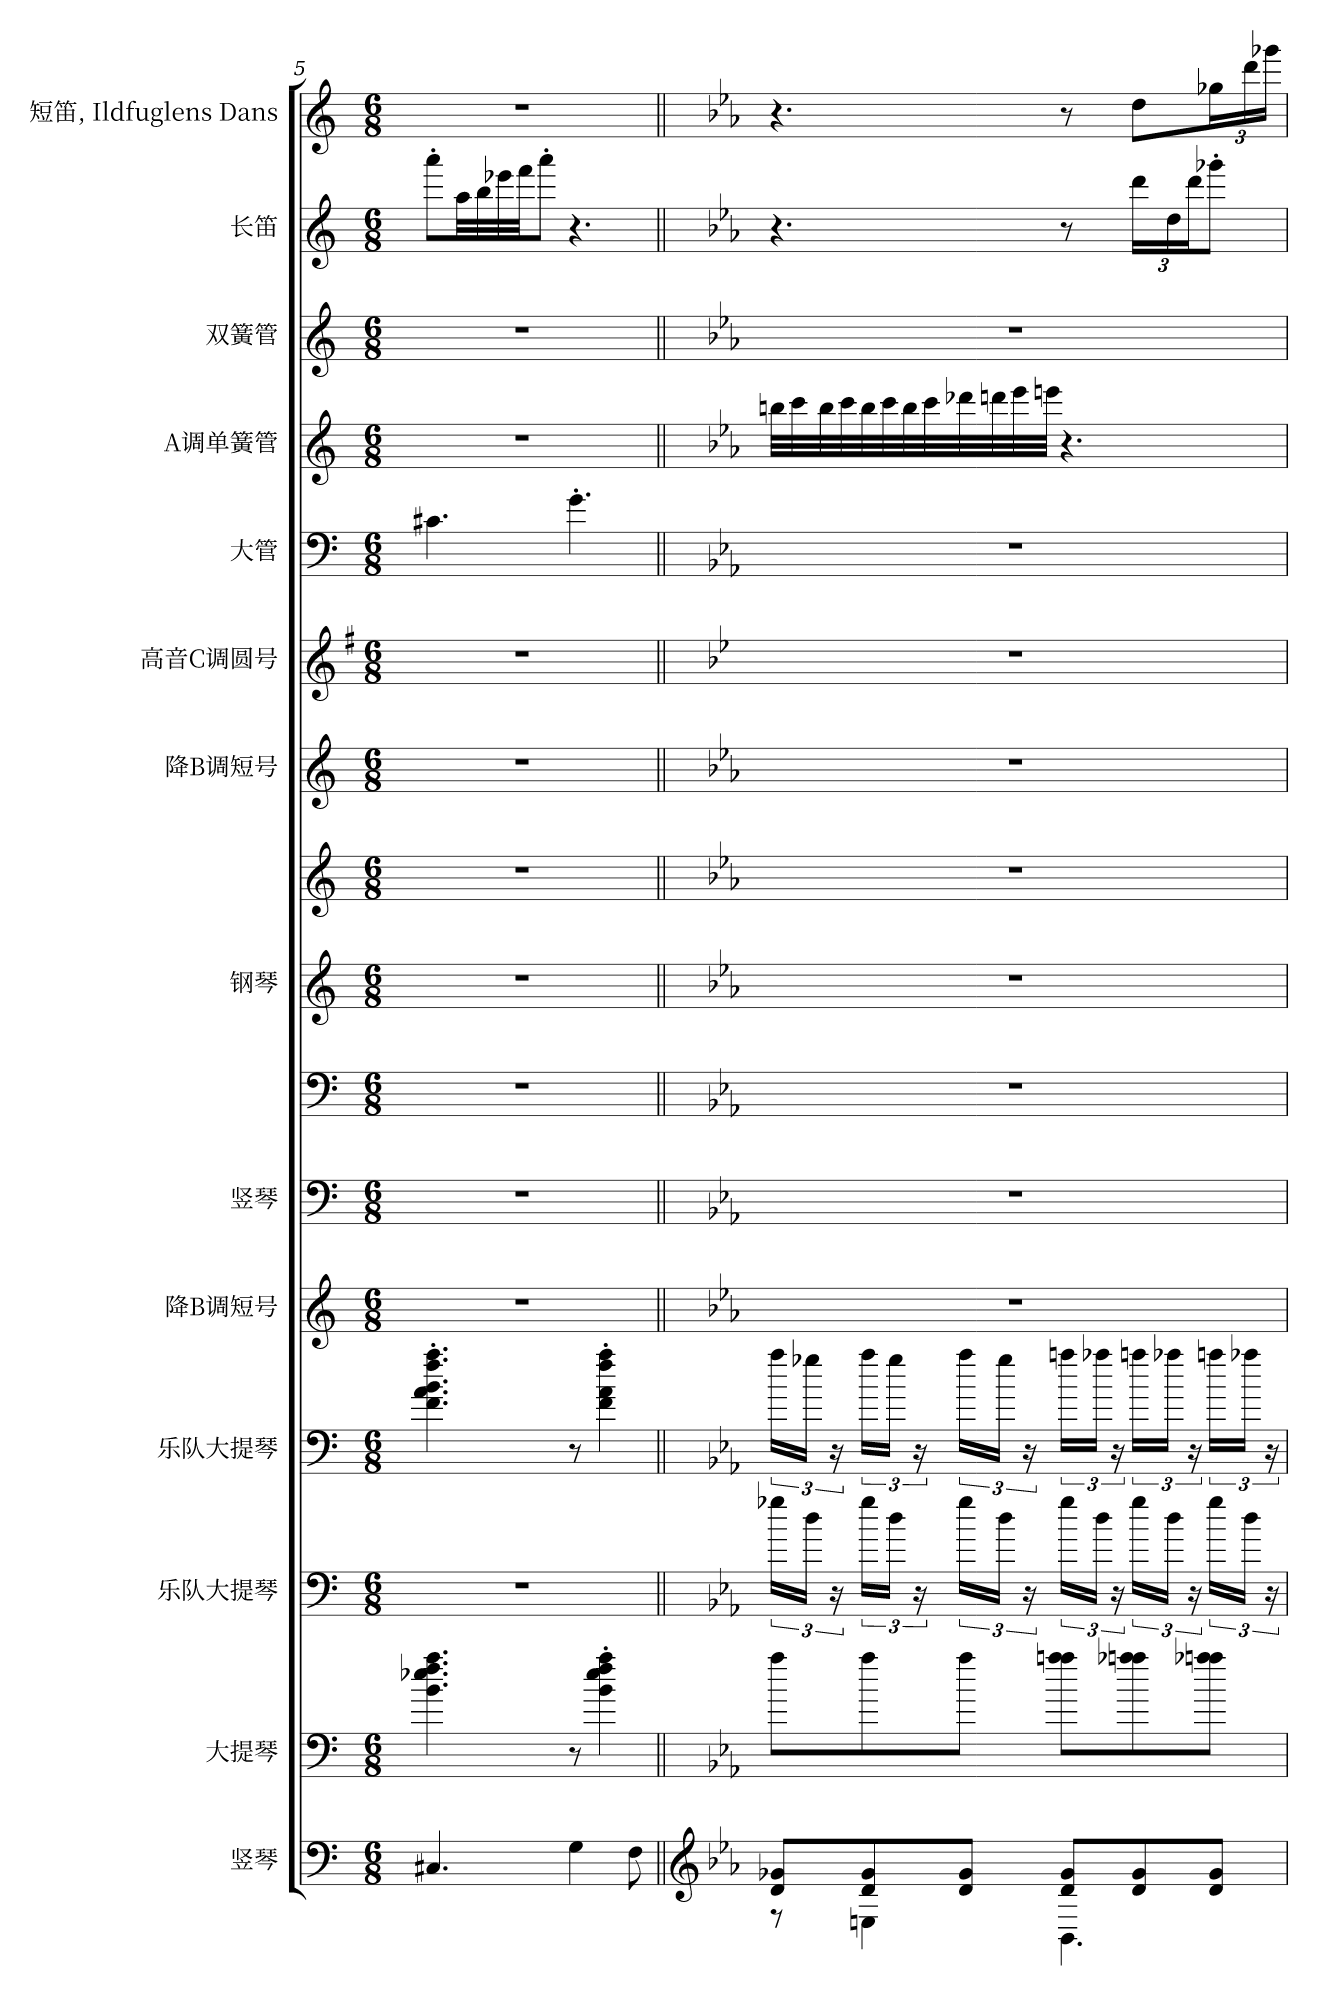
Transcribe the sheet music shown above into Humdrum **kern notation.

**kern	**kern	**kern	**kern	**kern	**kern	**kern	**kern	**kern	**kern	**kern	**kern	**kern	**kern	**kern	**kern
*part14	*part13	*part12	*part11	*part10	*part9	*part9	*part8	*part8	*part7	*part6	*part5	*part4	*part3	*part2	*part1
*staff16	*staff15	*staff14	*staff13	*staff12	*staff11	*staff10	*staff9	*staff8	*staff7	*staff6	*staff5	*staff4	*staff3	*staff2	*staff1
*I"竖琴	*I"大提琴	*I"乐队大提琴	*I"乐队大提琴	*I"降B调短号	*I"竖琴	*	*I"钢琴	*	*I"降B调短号	*I"高音C调圆号	*I"大管	*I"A调单簧管	*I"双簧管	*I"长笛	*I"短笛, Ildfuglens Dans
!!LO:PB:g=z
*clefF4	*clefF4	*clefF4	*clefF4	*clefG2	*clefF4	*clefF4	*clefG2	*clefG2	*clefG2	*clefG2	*clefF4	*clefG2	*clefG2	*clefG2	*clefG2
*	*	*	*	*ITrd1c2	*	*	*	*	*ITrd1c2	*ITrd4c7	*	*ITrd2c3	*	*	*ITrd-7c-12
*k[]	*k[]	*k[]	*k[]	*k[b-e-]	*k[]	*k[]	*k[]	*k[]	*k[b-e-]	*k[]	*k[]	*k[f#c#g#]	*k[]	*k[]	*k[]
*M6/8	*M6/8	*M6/8	*M6/8	*M6/8	*M6/8	*M6/8	*M6/8	*M6/8	*M6/8	*M6/8	*M6/8	*M6/8	*M6/8	*M6/8	*M6/8
=5	=5	=5	=5	=5	=5	=5	=5	=5	=5	=5	=5	=5	=5	=5	=5
4.C#X/	4.b\ 4.ee-X\ 4.ff\ 4.aa\	2.r	4.f\' 4.a\' 4.b\' 4.ff\' 4.aa\'	2.r	2.r	2.r	2.r	2.r	2.r	2.r	4.c#X\	2.r	2.r	8aaa'\L	2.r
.	.	.	.	.	.	.	.	.	.	.	.	.	.	32aa\LL	.
.	.	.	.	.	.	.	.	.	.	.	.	.	.	32bb\	.
.	.	.	.	.	.	.	.	.	.	.	.	.	.	32eee-X\	.
.	.	.	.	.	.	.	.	.	.	.	.	.	.	32fff\JJ	.
.	.	.	.	.	.	.	.	.	.	.	.	.	.	8aaa'\J	.
4G\	8r	.	8r	.	.	.	.	.	.	.	4.g'\	.	.	4.r	.
.	4b\' 4ee-\' 4ff\' 4aa\'	.	4f\' 4a\' 4ff\' 4aa\'	.	.	.	.	.	.	.	.	.	.	.	.
8F\	.	.	.	.	.	.	.	.	.	.	.	.	.	.	.
!!LO:PB:g=z
=6||	=6||	=6||	=6||	=6||	=6||	=6||	=6||	=6||	=6||	=6||	=6||	=6||	=6||	=6||	=6||
*clefG2	*	*	*	*	*	*	*	*	*	*	*	*	*	*	*
*k[b-e-a-]	*k[b-e-a-]	*k[b-e-a-]	*k[b-e-a-]	*k[b-e-a-d-g-]	*k[b-e-a-]	*k[b-e-a-]	*k[b-e-a-]	*k[b-e-a-]	*k[b-e-a-d-g-]	*k[b-e-a-]	*k[b-e-a-]	*k[]	*k[b-e-a-]	*k[b-e-a-]	*k[b-e-a-]
*^	*	*	*	*	*	*	*	*	*	*	*	*	*	*	*
8d/ 8g-X/L	8r	8aa-\L	24gg-X\LL	24aa-\LL	2.r	2.r	2.r	2.r	2.r	2.r	2.r	2.r	32gg#X\LLL	2.r	4.r	4.r
.	.	.	.	.	.	.	.	.	.	.	.	.	32aa\	.	.	.
.	.	.	24dd\JJ	24gg-X\JJ	.	.	.	.	.	.	.	.	.	.	.	.
.	.	.	.	.	.	.	.	.	.	.	.	.	32gg#\	.	.	.
.	.	.	24r	24r	.	.	.	.	.	.	.	.	.	.	.	.
.	.	.	.	.	.	.	.	.	.	.	.	.	32aa\	.	.	.
8d/ 8g-/	4En\	8aa-\	24gg-\LL	24aa-\LL	.	.	.	.	.	.	.	.	32gg#\	.	.	.
.	.	.	.	.	.	.	.	.	.	.	.	.	32aa\	.	.	.
.	.	.	24dd\JJ	24gg-\JJ	.	.	.	.	.	.	.	.	.	.	.	.
.	.	.	.	.	.	.	.	.	.	.	.	.	32gg#\	.	.	.
.	.	.	24r	24r	.	.	.	.	.	.	.	.	.	.	.	.
.	.	.	.	.	.	.	.	.	.	.	.	.	32aa\	.	.	.
8d/ 8g-/J	.	8aa-\J	24gg-\LL	24aa-\LL	.	.	.	.	.	.	.	.	32bb-X\	.	.	.
.	.	.	.	.	.	.	.	.	.	.	.	.	32bbn\	.	.	.
.	.	.	24dd\JJ	24gg-\JJ	.	.	.	.	.	.	.	.	.	.	.	.
.	.	.	.	.	.	.	.	.	.	.	.	.	32ccc\	.	.	.
.	.	.	24r	24r	.	.	.	.	.	.	.	.	.	.	.	.
.	.	.	.	.	.	.	.	.	.	.	.	.	32ccc#X\JJJ	.	.	.
8d/ 8g-/L	4.BB-\	8aa-\ 8aan\L	24gg-\LL	24aan\LL	.	.	.	.	.	.	.	.	4.r	.	8r	8r
.	.	.	24dd\JJ	24aa-X\JJ	.	.	.	.	.	.	.	.	.	.	.	.
.	.	.	24r	24r	.	.	.	.	.	.	.	.	.	.	.	.
*	*	*	*	*	*	*	*	*	*	*	*	*	*	*	*Xbrackettup	*
8d/ 8g-/	.	8aa-X\ 8aan\	24gg-\LL	24aan\LL	.	.	.	.	.	.	.	.	.	.	24ddd\LL	8ddd\L
.	.	.	24dd\JJ	24aa-X\JJ	.	.	.	.	.	.	.	.	.	.	24dd\	.
.	.	.	24r	24r	.	.	.	.	.	.	.	.	.	.	24ddd\J	.
*	*	*	*	*	*	*	*	*	*	*	*	*	*	*	*	*Xbrackettup
8d/ 8g-/J	.	8aa-X\ 8aan\J	24gg-\LL	24aan\LL	.	.	.	.	.	.	.	.	.	.	8ggg-X'\J	24ggg-X\L
.	.	.	24dd\JJ	24aa-X\JJ	.	.	.	.	.	.	.	.	.	.	.	24dddd\
.	.	.	24r	24r	.	.	.	.	.	.	.	.	.	.	.	24gggg-X\JJ
*v	*v	*	*	*	*	*	*	*	*	*	*	*	*	*	*	*
=	=	=	=	=	=	=	=	=	=	=	=	=	=	=	=
*-	*-	*-	*-	*-	*-	*-	*-	*-	*-	*-	*-	*-	*-	*-	*-
